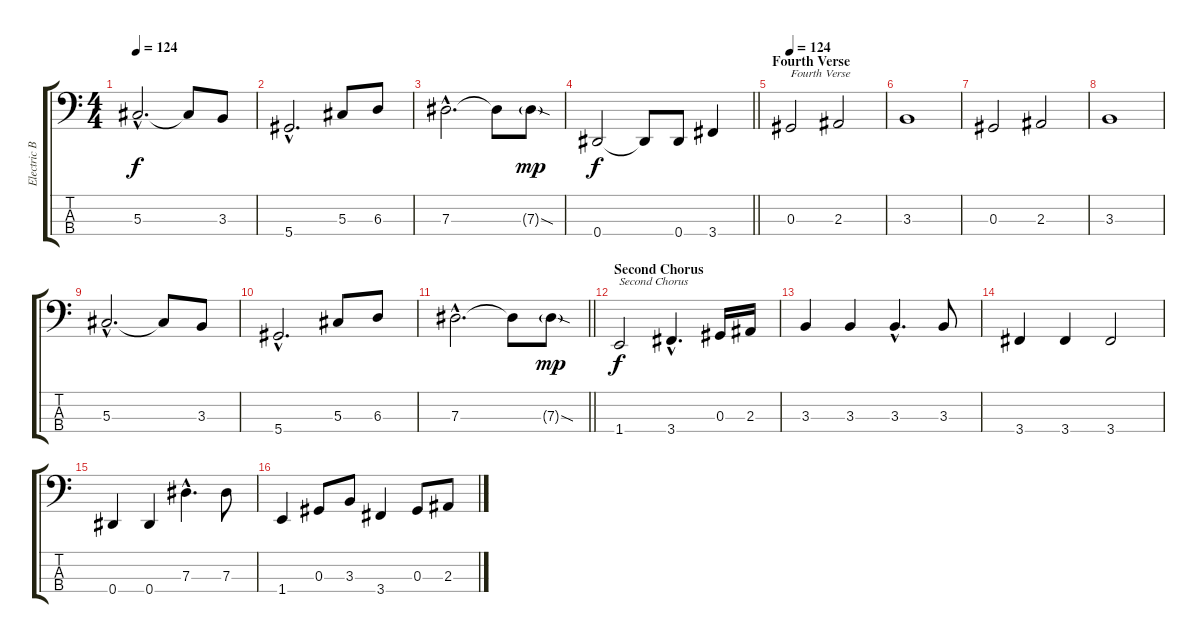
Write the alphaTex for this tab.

\track ("Electric Bass" "Electric B") {instrument electricbasspick}
\staff {score tabs}
\tuning (Gb2 Db2 Ab1 Eb1) {hide}
\ts (4 4)
\tempo 124
\clef f4
\ks c
5.3{hac}.2{d dy f} 5.3{t}.8 3.3.8 |
5.4{hac}.2{d} 5.3.8 6.3.8 |
7.3{hac}.2{d} 7.3{t}.8 7.3{sod g}.8{dy mp} |
\barLineRight lightlight
0.4.2{dy f} 0.4{t}.8 0.4.8 3.4.4 |
\section ("" "Fourth Verse")
\tempo 124
0.3.2{txt "Fourth Verse"} 2.3.2 |
3.3.1 |
0.3.2 2.3.2 |
3.3.1 |
5.3{hac}.2{d} 5.3{t}.8 3.3.8 |
5.4{hac}.2{d} 5.3.8 6.3.8 |
\barLineRight lightlight
7.3{hac}.2{d} 7.3{t}.8 7.3{sod g}.8{dy mp} |
\section ("" "Second Chorus")
1.4.2{txt "Second Chorus" dy f} 3.4{hac}.4{d} 0.3.16 2.3.16 |
3.3.4 3.3.4 3.3{hac}.4{d} 3.3.8 |
3.4.4 3.4.4 3.4.2 |
0.4.4 0.4.4 7.3{hac}.4{d} 7.3.8 |
1.4.4 0.3.8 3.3.8 3.4.4 0.3.8 2.3.8
